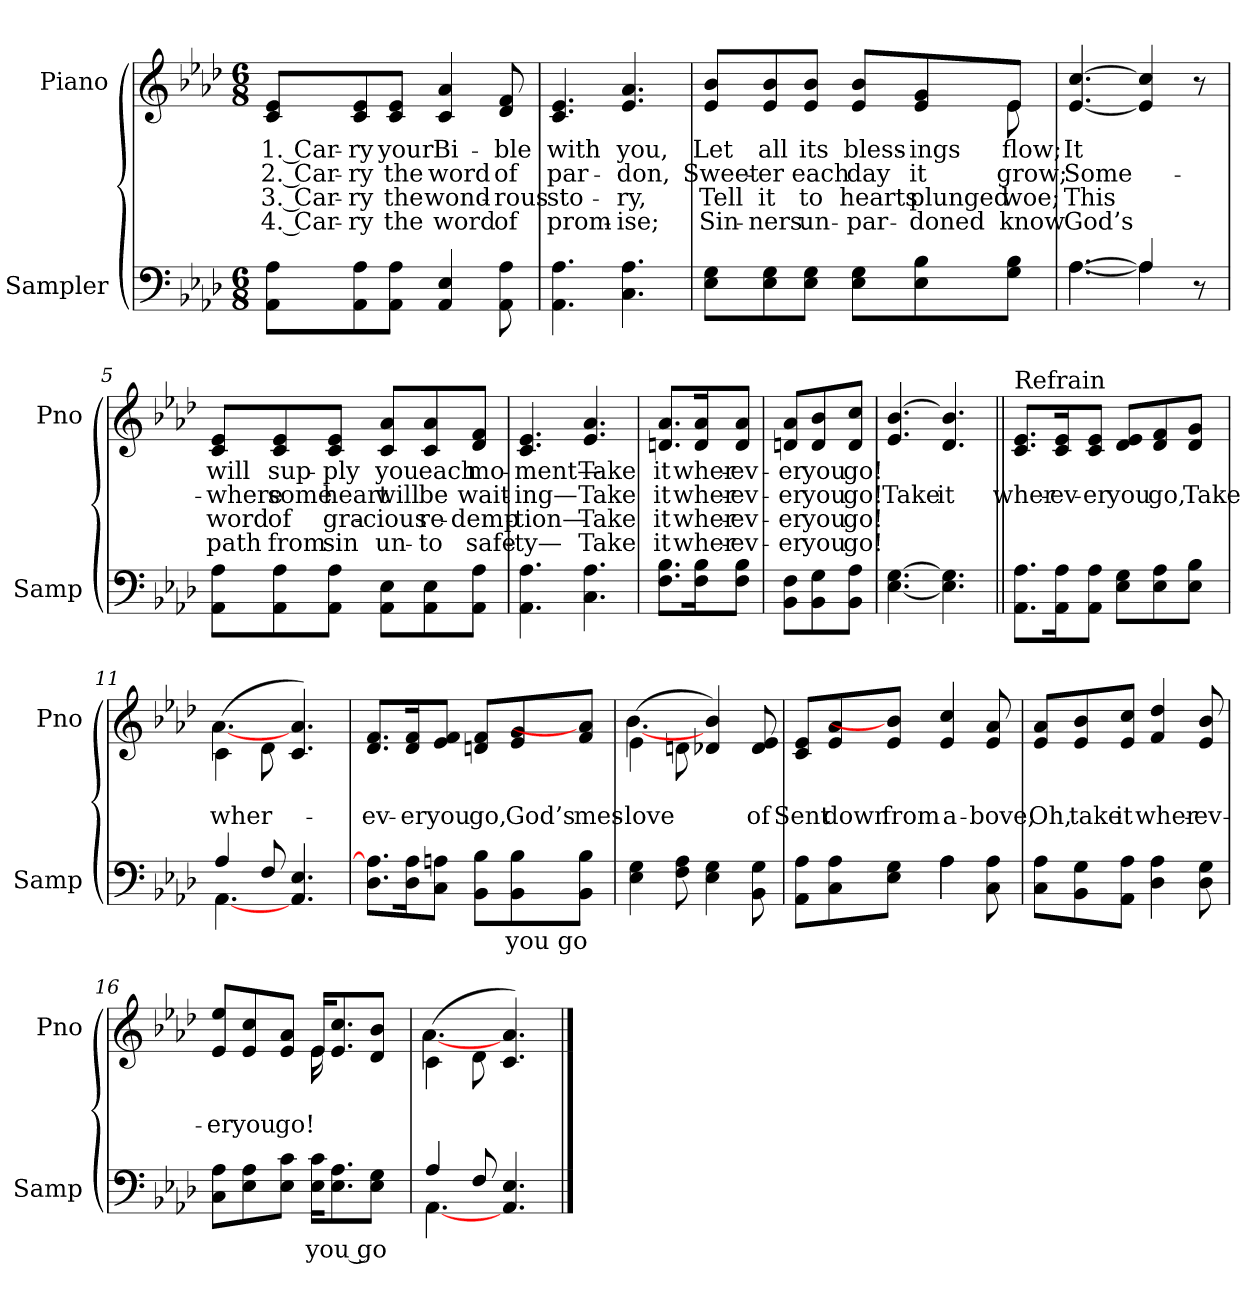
**kern	**text	**kern	**text	**text	**text	**text
*part2	*part2	*part1	*part1	*part1	*part1	*part1
*staff2	*staff2	*staff1	*staff1	*staff1	*staff1	*staff1
*I"Sampler	*	*I"Piano	*	*	*	*
*I'Samp	*	*I'Pno	*	*	*	*
*clefF4	*	*clefG2	*	*	*	*
*k[b-e-a-d-]	*	*k[b-e-a-d-]	*	*	*	*
*A-:	*	*A-:	*	*	*	*
*M6/8	*	*M6/8	*	*	*	*
=1	=1	=1	=1	=1	=1	=1
8AA-\ 8A-\L	.	8c/ 8e-/L	1. Car-	2. Car-	3. Car-	4. Car-
8AA-\ 8A-\	.	8c/ 8e-/	-ry	-ry	-ry	-ry
8AA-\ 8A-\J	.	8c/ 8e-/J	your	the	the	the
4AA- 4E-	.	4c 4a-	Bi-	word	wond-	word
8AA- 8A-	.	8d- 8f	-ble	of	-rous	of
=2	=2	=2	=2	=2	=2	=2
4.AA- 4.A-	.	4.c 4.e-	with	par-	sto-	prom-
4.C 4.A-	.	4.e- 4.a-	you,	-don,	-ry,	-ise;
=3	=3	=3	=3	=3	=3	=3
*	*	*^	*	*	*	*
8E-\ 8G\L	.	8e-/ 8b-/L	8ryy	Let	Sweet-	Tell	Sin-
*	*	*v	*v	*	*	*	*
8E-\ 8G\	.	8e-/ 8b-/	all	-er	it	-ners
8E-\ 8G\J	.	8e-/ 8b-/J	its	each	to	un-
8E-\ 8G\L	.	8e-/ 8b-/L	bless-	day	hearts	-par-
8E-\ 8B-\	.	8e-/ 8g/	-ings	it	plunged	-doned
*	*	*^	*	*	*	*
8G\ 8B-\J	.	8e-/J	8e-	-flow;	grow;	woe;	know
*	*	*v	*v	*	*	*	*
=4	=4	=4	=4	=4	=4	=4
*^	*	*	*	*	*	*
[4.A-\	[4.A-	.	[4.e- [4.cc	It	Some-	This	God’s
4A-/]	4A-]	.	4e-] 4cc]	.	.	.	.
8r	8ryy	.	8r	.	.	.	.
*v	*v	*	*	*	*	*	*
=5	=5	=5	=5	=5	=5	=5
8AA-\ 8A-\L	.	8c/ 8e-/L	will	-where	word	path
8AA-\ 8A-\	.	8c/ 8e-/	sup-	some	of	from
8AA-\ 8A-\J	.	8c/ 8e-/J	-ply	heart	gra-	sin
8AA-\ 8E-\L	.	8c/ 8a-/L	you	will	-cious	un-
8AA-\ 8E-\	.	8c/ 8a-/	each	be	re-	-to
8AA-\ 8A-\J	.	8d-/ 8f/J	mo-	wait-	-demp-	safe-
=6	=6	=6	=6	=6	=6	=6
4.AA- 4.A-	.	4.c 4.e-	-ment—	-ing—	-tion—	-ty—
4.C 4.A-	.	4.e- 4.a-	Take	Take	Take	Take
=7	=7	=7	=7	=7	=7	=7
8.F\ 8.B-\L	.	8.dn/ 8.a-/L	it	it	it	it
16F\ 16B-\K	.	16d/ 16a-/K	wher-	wher-	wher-	wher-
8F\ 8B-\J	.	8d/ 8a-/J	-ev-	-ev-	-ev-	-ev-
=8	=8	=8	=8	=8	=8	=8
8BB-\ 8F\L	.	8dn/ 8a-/L	-er	-er	-er	-er
8BB-\ 8G\	.	8d/ 8b-/	you	you	you	you
8BB-\ 8A-\J	.	8d/ 8cc/J	go!	go!	go!	go!
=9	=9	=9	=9	=9	=9	=9
[4.E- [4.G	.	4.e- [4.b-	.	Take	.	.
4.E-] 4.G]	.	4.d- 4.b-]	.	it	.	.
=10||	=10||	=10||	=10||	=10||	=10||	=10||
!	!	!LO:TX:t=Refrain	!	!	!	!
8.AA-\ 8.A-\L	.	8.c/ 8.e-/L	.	wher-	.	.
16AA-\ 16A-\K	.	16c/ 16e-/K	.	-ev-	.	.
8AA-\ 8A-\J	.	8c/ 8e-/J	.	-er	.	.
8E-\ 8G\L	.	8d-/ 8e-/L	.	you	.	.
8E-\ 8A-\	.	8d-/ 8f/	.	go,	.	.
8E-\ 8B-\J	.	8d-/ 8g/J	.	Take	.	.
=11	=11	=11	=11	=11	=11	=11
*^	*	*^	*	*	*	*
4A-/	[4.AA-	.	(4c\	[4.a-	.	wher-	.	.
8F/	.	.	8d-\	.	.	.	.	.
4.AA- 4.E-	4.ryy	.	4.c 4.a-)	4.ryy	.	.	.	.
*v	*v	*	*	*	*	*	*	*
*	*	*v	*v	*	*	*	*
=12	=12	=12	=12	=12	=12	=12
8.D-\ 8.A-]\L	.	8.d-/ 8.f/L	.	-ev-	.	.
16D-\ 16A-\K	.	16d-/ 16f/K	.	-er	.	.
8C\ 8An\J	.	8e-/ 8f/J	.	you	.	.
8BB-\ 8B-\L	.	8dn/ 8f/L	.	go,	.	.
8BB-\ 8B-\	you	8e-/ 8g/	.	God’s	.	.
8BB-\ 8B-\J	go	8f/ 8a-]/J	.	mes-	.	.
=13	=13	=13	=13	=13	=13	=13
*	*	*^	*	*	*	*
4E- 4G	.	(4e-\	[4.b-	.	love	.	.
8F 8A-	.	8dn\	.	.	.	.	.
4E- 4G	.	4d-X 4b-)	4.ryy	.	.	.	.
8BB- 8G	.	8d- 8e-	.	.	of	.	.
*	*	*v	*v	*	*	*	*
=14	=14	=14	=14	=14	=14	=14
*^	*	*	*	*	*	*
8AA-\ 8A-\L	4.ryy	.	8c/ 8e-/L	.	Sent	.	.
8C\ 8A-\	.	.	8e-/ 8a-/	.	down	.	.
8E-\ 8G\J	.	.	8e-/ 8b-]/J	.	from	.	.
4A-\	4A-	.	4e- 4cc	.	a-	.	.
8C 8A-	8ryy	.	8e- 8a-	.	-bove,	.	.
*v	*v	*	*	*	*	*	*
=15	=15	=15	=15	=15	=15	=15
8C\ 8A-\L	.	8e-/ 8a-/L	.	Oh,	.	.
8BB-\ 8G\	.	8e-/ 8b-/	.	take	.	.
8AA-\ 8A-\J	.	8e-/ 8cc/J	.	it	.	.
4D- 4A-	.	4f 4dd-	.	wher-	.	.
8D- 8G	.	8e- 8b-	.	-ev-	.	.
=16	=16	=16	=16	=16	=16	=16
*	*	*^	*	*	*	*
8C\ 8A-\L	.	8e-/ 8ee-/L	4.ryy	.	-er	.	.
8E-\ 8A-\	.	8e-/ 8cc/	.	.	you	.	.
8E-\ 8c\J	.	8e-/ 8a-/J	.	.	go!	.	.
16E-\ 16c\KL	you go	16e-/KL	16e-	.	.	.	.
8.E-\ 8.A-\	.	8.e-/ 8.cc/	4ryy	.	.	.	.
8E-\ 8G\J	.	8d-/ 8b-/J	.	.	.	.	.
.	.	.	16ryy	.	.	.	.
=17	=17	=17	=17	=17	=17	=17	=17
*^	*	*	*	*	*	*	*
4A-/	[4.AA-	.	(4c\	[4.a-	.	.	.	.
8F/	.	.	8d-\	.	.	.	.	.
4.AA- 4.E-	4.ryy	.	4.c 4.a-)	4.ryy	.	.	.	.
*v	*v	*	*	*	*	*	*	*
*	*	*v	*v	*	*	*	*
==	==	==	==	==	==	==
*-	*-	*-	*-	*-	*-	*-
